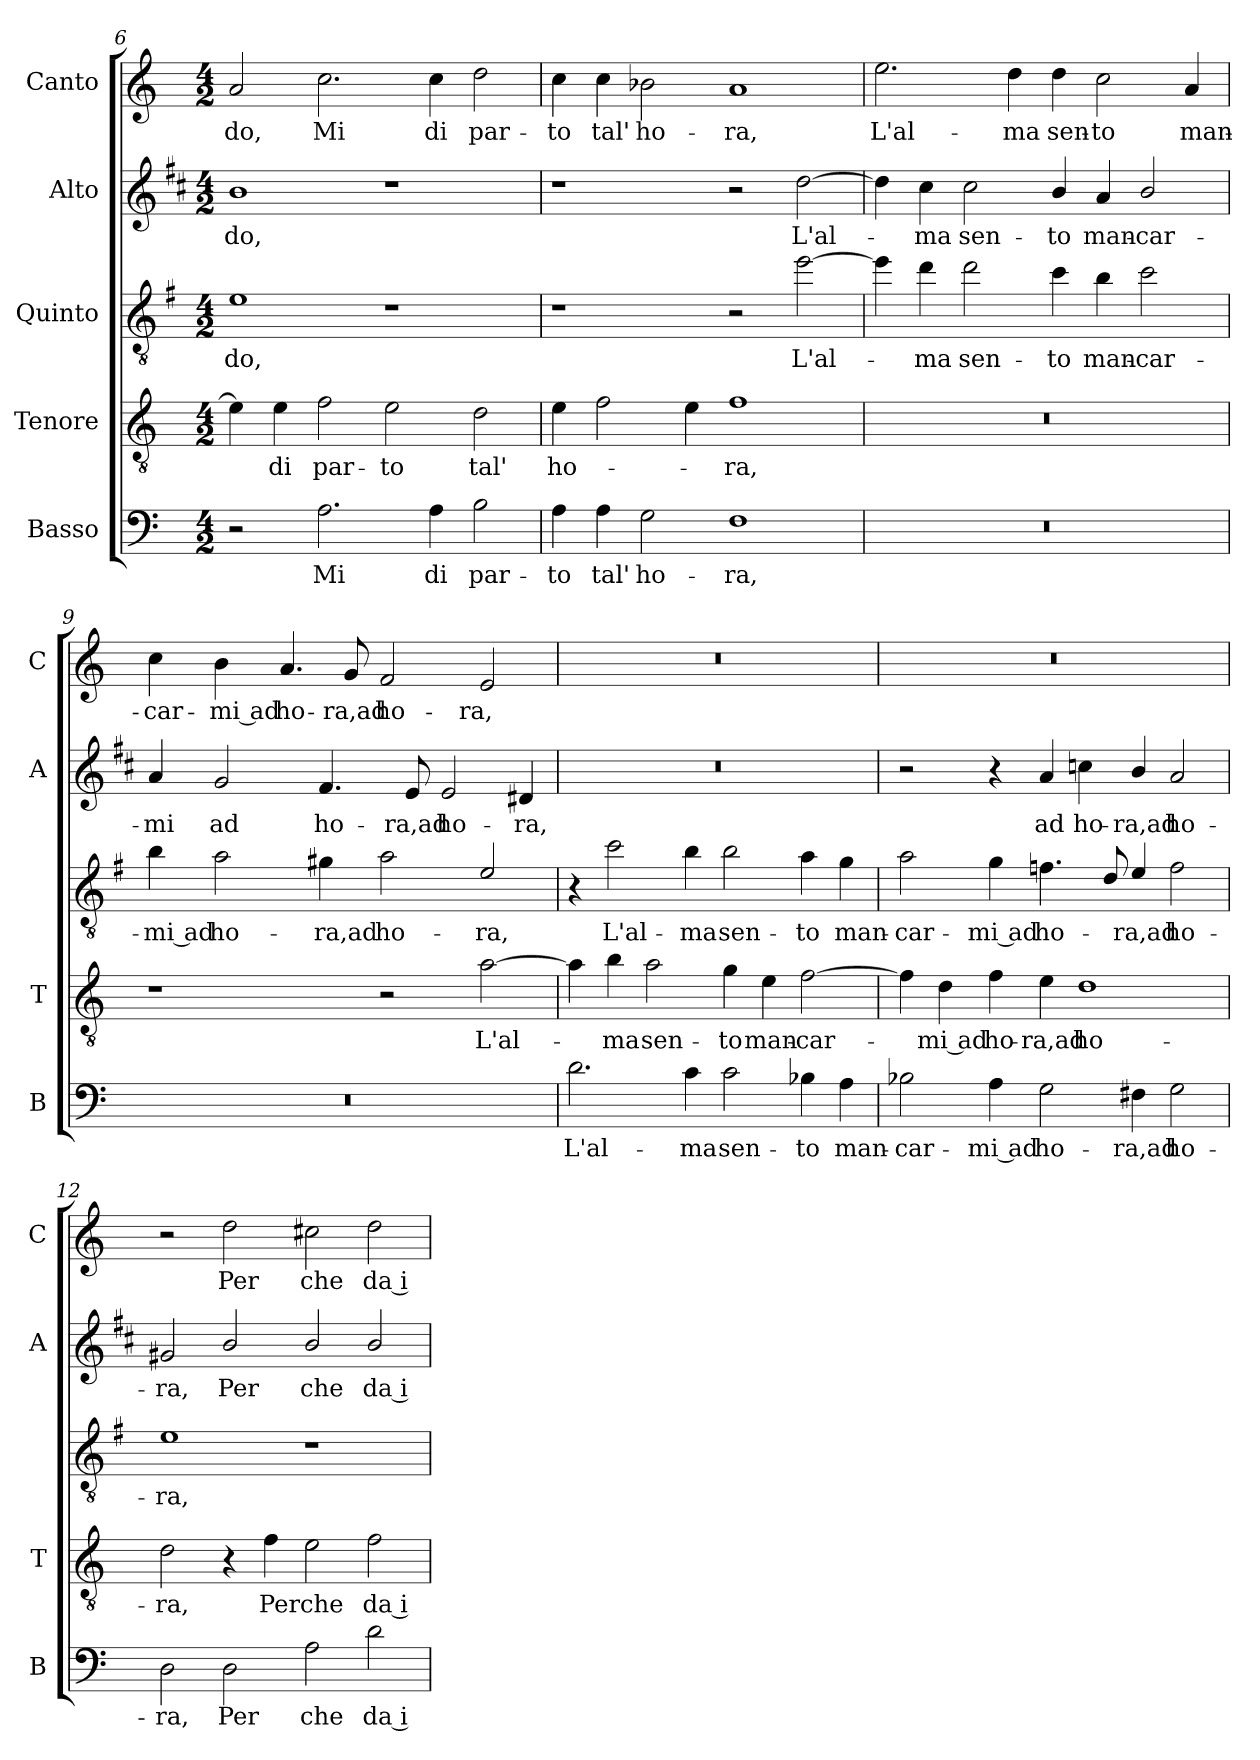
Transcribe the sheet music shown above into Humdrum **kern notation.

**kern	**text	**kern	**text	**kern	**text	**kern	**text	**kern	**text
*part5	*part5	*part4	*part4	*part3	*part3	*part2	*part2	*part1	*part1
*staff5	*staff5	*staff4	*staff4	*staff3	*staff3	*staff2	*staff2	*staff1	*staff1
*I"Basso	*	*I"Tenore	*	*I"Quinto	*	*I"Alto	*	*I"Canto	*
*I'B	*	*I'T	*	*	*	*I'A	*	*I'C	*
*clefF4	*	*clefGv2	*	*clefGv2	*	*clefG2	*	*clefG2	*
*	*	*	*	*ITrd4c7	*	*ITrd1c2	*	*	*
*k[]	*	*k[]	*	*k[]	*	*k[]	*	*k[]	*
*C:	*	*C:	*	*C:	*	*C:	*	*C:	*
*M4/2	*	*M4/2	*	*M4/2	*	*M4/2	*	*M4/2	*
=6	=6	=6	=6	=6	=6	=6	=6	=6	=6
!	!	!	!	!	!LO:LY:b	!	!LO:LY:b	!	!LO:LY:b
2r	.	4e\]	.	1A	-do,	1a	-do,	2a/	-do,
!	!	!	!LO:LY:b	!	!	!	!	!	!
.	.	4e\	di	.	.	.	.	.	.
!	!LO:LY:b	!	!LO:LY:b	!	!	!	!	!	!LO:LY:b
2.A\	Mi	2f\	par-	.	.	.	.	2.cc\	Mi
!	!	!	!LO:LY:b	!	!	!	!	!	!
.	.	2e\	-to	1r	.	1r	.	.	.
!	!LO:LY:b	!	!	!	!	!	!	!	!LO:LY:b
4A\	di	.	.	.	.	.	.	4cc\	di
!	!LO:LY:b	!	!LO:LY:b	!	!	!	!	!	!LO:LY:b
2B\	par-	2d\	tal'	.	.	.	.	2dd\	par-
=7	=7	=7	=7	=7	=7	=7	=7	=7	=7
!	!LO:LY:b	!	!LO:LY:b	!	!	!	!	!	!LO:LY:b
4A\	-to	4e\	ho-	1r	.	1r	.	4cc\	-to
!	!LO:LY:b	!	!	!	!	!	!	!	!LO:LY:b
4A\	tal'	2f\	.	.	.	.	.	4cc\	tal'
!	!LO:LY:b	!	!	!	!	!	!	!	!LO:LY:b
2G\	ho-	.	.	.	.	.	.	2b-X\	ho-
.	.	4e\	.	.	.	.	.	.	.
!	!LO:LY:b	!	!LO:LY:b	!	!	!	!	!	!LO:LY:b
1F	-ra,	1f	-ra,	2r	.	2r	.	1a	-ra,
!	!	!	!	!	!LO:LY:b	!	!LO:LY:b	!	!
.	.	.	.	[2a\	L'al-	[2cc\	L'al-	.	.
=8	=8	=8	=8	=8	=8	=8	=8	=8	=8
!	!	!	!	!	!	!	!	!	!LO:LY:b
0r	.	0r	.	4a\]	.	4cc\]	.	2.ee\	L'al-
!	!	!	!	!	!LO:LY:b	!	!LO:LY:b	!	!
.	.	.	.	4g\	-ma	4b\	-ma	.	.
!	!	!	!	!	!LO:LY:b	!	!LO:LY:b	!	!
.	.	.	.	2g\	sen-	2b\	sen-	.	.
!	!	!	!	!	!	!	!	!	!LO:LY:b
.	.	.	.	.	.	.	.	4dd\	-ma
!	!	!	!	!	!LO:LY:b	!	!LO:LY:b	!	!LO:LY:b
.	.	.	.	4f\	-to	4a/	-to	4dd\	sen-
!	!	!	!	!	!LO:LY:b	!	!LO:LY:b	!	!LO:LY:b
.	.	.	.	4e\	man-	4g/	man-	2cc\	-to
!	!	!	!	!	!LO:LY:b	!	!LO:LY:b	!	!
.	.	.	.	2f\	-car-	2a/	-car-	.	.
!	!	!	!	!	!	!	!	!	!LO:LY:b
.	.	.	.	.	.	.	.	4a/	man-
!!LO:LB:g=z
=9	=9	=9	=9	=9	=9	=9	=9	=9	=9
!	!	!	!	!	!LO:LY:b	!	!LO:LY:b	!	!LO:LY:b
0r	.	1r	.	4e\	-mi ad	4g/	-mi	4cc\	-car-
!	!	!	!	!	!LO:LY:b	!	!LO:LY:b	!	!LO:LY:b
.	.	.	.	2d\	ho-	2f/	ad	4b\	-mi ad
!	!	!	!	!	!	!	!	!	!LO:LY:b
.	.	.	.	.	.	.	.	4.a/	ho-
!	!	!	!	!	!LO:LY:b	!	!LO:LY:b	!	!
.	.	.	.	4c#X\	-ra,ad	4.e/	ho-	.	.
!	!	!	!	!	!	!	!	!	!LO:LY:b
.	.	.	.	.	.	.	.	8g/	-ra,ad
!	!	!	!	!	!LO:LY:b	!	!	!	!LO:LY:b
.	.	2r	.	2d\	ho-	.	.	2f/	ho-
!	!	!	!	!	!	!	!LO:LY:b	!	!
.	.	.	.	.	.	8d/	-ra,ad	.	.
!	!	!	!	!	!	!	!LO:LY:b	!	!
.	.	.	.	.	.	2d/	ho-	.	.
!	!	!	!LO:LY:b	!	!LO:LY:b	!	!	!	!LO:LY:b
.	.	[2a\	L'al-	2A/	-ra,	.	.	2e/	-ra,
!	!	!	!	!	!	!	!LO:LY:b	!	!
.	.	.	.	.	.	4c#X/	-ra,	.	.
=10	=10	=10	=10	=10	=10	=10	=10	=10	=10
!	!LO:LY:b	!	!	!	!	!	!	!	!
2.d\	L'al-	4a\]	.	4r	.	0r	.	0r	.
!	!	!	!LO:LY:b	!	!LO:LY:b	!	!	!	!
.	.	4b\	-ma	2f\	L'al-	.	.	.	.
!	!	!	!LO:LY:b	!	!	!	!	!	!
.	.	2a\	sen-	.	.	.	.	.	.
!	!LO:LY:b	!	!	!	!LO:LY:b	!	!	!	!
4c\	-ma	.	.	4e\	-ma	.	.	.	.
!	!LO:LY:b	!	!LO:LY:b	!	!LO:LY:b	!	!	!	!
2c\	sen-	4g\	-to	2e\	sen-	.	.	.	.
!	!	!	!LO:LY:b	!	!	!	!	!	!
.	.	4e\	man-	.	.	.	.	.	.
!	!LO:LY:b	!	!LO:LY:b	!	!LO:LY:b	!	!	!	!
4B-X\	-to	[2f\	-car-	4d\	-to	.	.	.	.
!	!LO:LY:b	!	!	!	!LO:LY:b	!	!	!	!
4A\	man-	.	.	4c\	man-	.	.	.	.
=11	=11	=11	=11	=11	=11	=11	=11	=11	=11
!	!LO:LY:b	!	!	!	!LO:LY:b	!	!	!	!
2B-X\	-car-	4f\]	.	2d\	-car-	2r	.	0r	.
!	!	!	!LO:LY:b	!	!	!	!	!	!
.	.	4d\	-mi ad	.	.	.	.	.	.
!	!LO:LY:b	!	!LO:LY:b	!	!LO:LY:b	!	!	!	!
4A\	-mi ad	4f\	ho-	4c\	-mi ad	4r	.	.	.
!	!LO:LY:b	!	!LO:LY:b	!	!LO:LY:b	!	!LO:LY:b	!	!
2G\	ho-	4e\	-ra,ad	4.B-X\	ho-	4g/	ad	.	.
!	!	!	!LO:LY:b	!	!	!	!LO:LY:b	!	!
.	.	1d	ho-	.	.	4b-X\	ho-	.	.
.	.	.	.	8G/	.	.	.	.	.
!	!LO:LY:b	!	!	!	!LO:LY:b	!	!LO:LY:b	!	!
4F#X\	-ra,ad	.	.	4A/	-ra,ad	4a/	-ra,ad	.	.
!	!LO:LY:b	!	!	!	!LO:LY:b	!	!LO:LY:b	!	!
2G\	ho-	.	.	2B-\	ho-	2g/	ho-	.	.
!!LO:PB:g=z
=12	=12	=12	=12	=12	=12	=12	=12	=12	=12
!	!LO:LY:b	!	!LO:LY:b	!	!LO:LY:b	!	!LO:LY:b	!	!
2D\	-ra,	2d\	-ra,	1A	-ra,	2f#X/	-ra,	2r	.
!	!LO:LY:b	!	!	!	!	!	!LO:LY:b	!	!LO:LY:b
2D\	Per	4r	.	.	.	2a/	Per	2dd\	Per
!	!	!	!LO:LY:b	!	!	!	!	!	!
.	.	4f\	Per	.	.	.	.	.	.
!	!LO:LY:b	!	!LO:LY:b	!	!	!	!LO:LY:b	!	!LO:LY:b
2A\	che	2e\	che	1r	.	2a/	che	2cc#X\	che
!	!LO:LY:b	!	!LO:LY:b	!	!	!	!LO:LY:b	!	!LO:LY:b
2d\	da i	2f\	da i	.	.	2a/	da i	2dd\	da i
=	=	=	=	=	=	=	=	=	=
*-	*-	*-	*-	*-	*-	*-	*-	*-	*-
